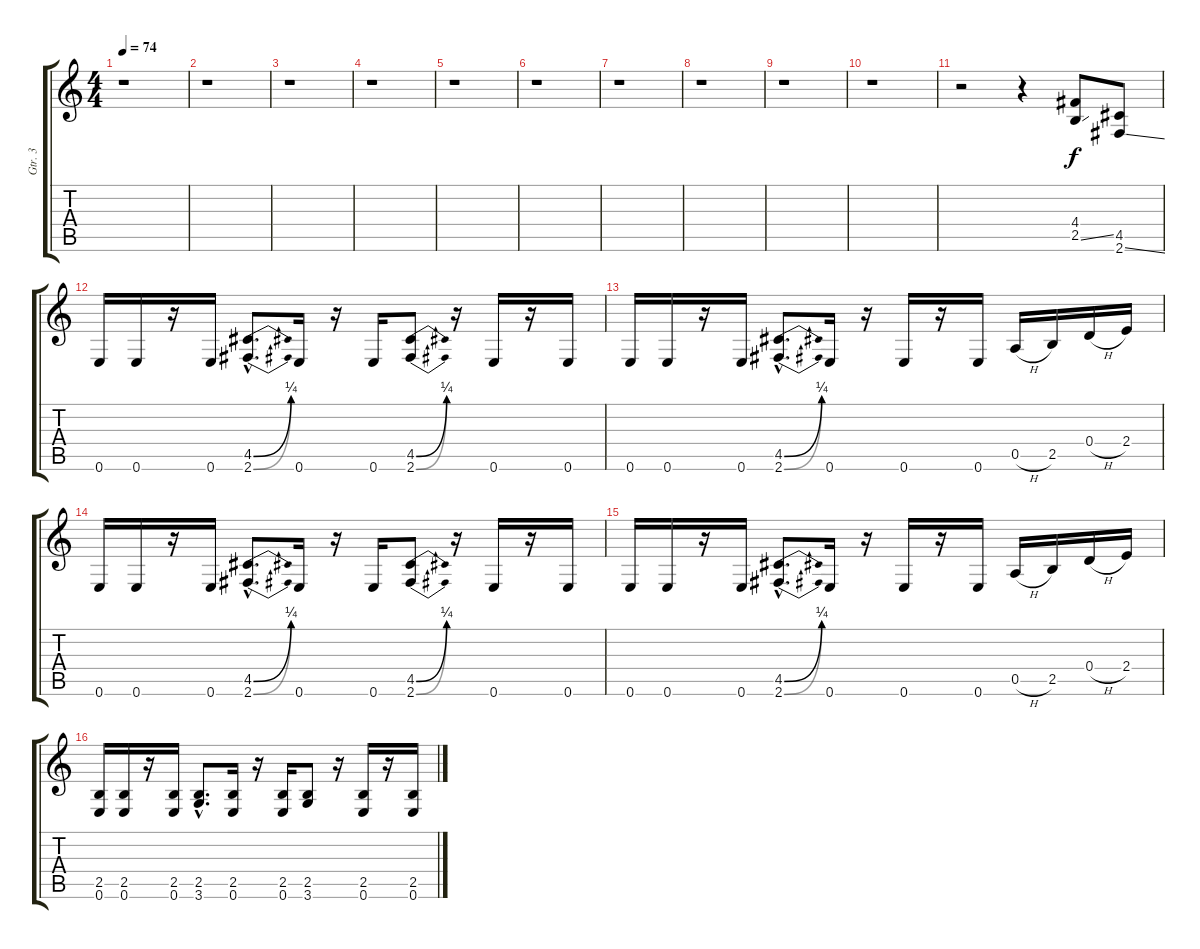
\track ("Gtr. 3" "Gtr. 3") {instrument distortionguitar}
\staff {score tabs}
\tuning (E4 B3 G3 D3 A2 E2) {hide}
\ts (4 4)
\tempo 74
\clef g2
\ks c
r.1{dy f instrument distortionguitar} |
r.1 |
r.1 |
r.1 |
r.1 |
r.1 |
r.1 |
r.1 |
r.1 |
r.1 |
r.2 r.4 (4.4 2.5{ss}).8 (4.5 2.6{ss}).8 |
0.6.16 0.6.16 r.16 0.6.16 (4.5{be (bend 0 0 60 1) hac} 2.6{be (bend 0 0 60 1) hac}).8{d} 0.6.16 r.16 0.6.16 (4.5{be (bend 0 0 60 1)} 2.6{be (bend 0 0 60 1)}).8 r.16 0.6.16 r.16 0.6.16 |
0.6.16 0.6.16 r.16 0.6.16 (4.5{be (bend 0 0 60 1) hac} 2.6{be (bend 0 0 60 1) hac}).8{d} 0.6.16 r.16 0.6.16 r.16 0.6.16 0.5{h}.16 2.5.16 0.4{h}.16 2.4.16 |
0.6.16 0.6.16 r.16 0.6.16 (4.5{be (bend 0 0 60 1) hac} 2.6{be (bend 0 0 60 1) hac}).8{d} 0.6.16 r.16 0.6.16 (4.5{be (bend 0 0 60 1)} 2.6{be (bend 0 0 60 1)}).8 r.16 0.6.16 r.16 0.6.16 |
0.6.16 0.6.16 r.16 0.6.16 (4.5{be (bend 0 0 60 1) hac} 2.6{be (bend 0 0 60 1) hac}).8{d} 0.6.16 r.16 0.6.16 r.16 0.6.16 0.5{h}.16 2.5.16 0.4{h}.16 2.4.16 |
(2.5 0.6).16 (2.5 0.6).16 r.16 (2.5 0.6).16 (2.5{hac} 3.6{hac}).8{d} (2.5 0.6).16 r.16 (2.5 0.6).16 (2.5 3.6).8 r.16 (2.5 0.6).16 r.16 (2.5 0.6).16
